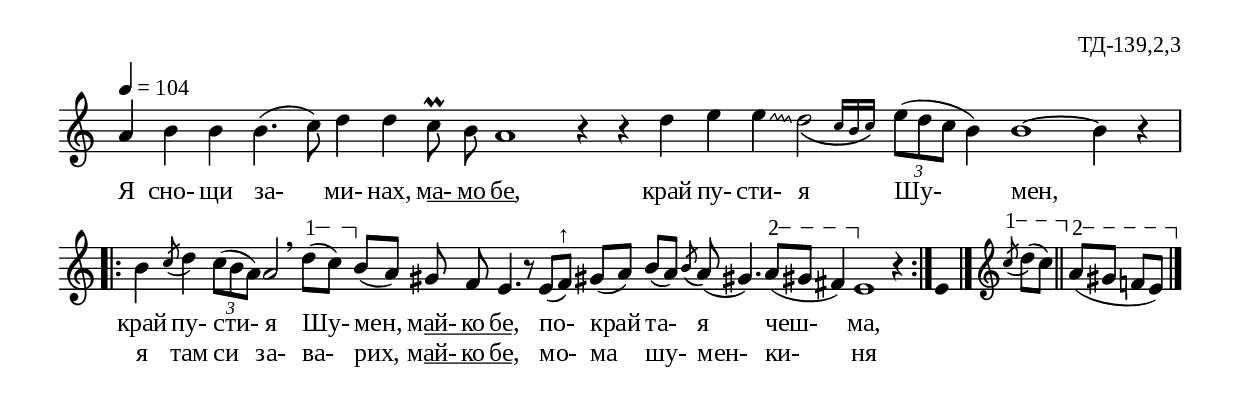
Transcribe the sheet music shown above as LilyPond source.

%{
td_139_2_03
%}

\include "td-preamble.ly"

\score {
\relative c'' {
\tempo 4 = 104
\cadenzaOn
\override Glissando #'style = #'zigzag
\phrasingSlurDown
a4 b b b4.( c8) d4 d c8\prall\noBeam b a1 r4 r
d4 e e\glissando \afterGrace d2\( { c16[ b c]\) }
\bar ""
\times 2/3 { e8[( d c] } b4) b1~ b4 r 
\bar "|:" 
b4 \acciaccatura c8 d4 \times 2/3 { c8[( b a]) } a2 \breathe
\varA
d8\startTextSpan[( c\stopTextSpan]) 
b[( a]) gis\noBeam f e4. r8
\bar ""
e8[( f^"↑"]) gis![( a]) b[( a]) \acciaccatura b8 a( gis!4.) 
\varB
a8\startTextSpan[( gis!] fis4\stopTextSpan) 
e1 r4 
 \bar ":|" 
 s4 \fixB e \fixC
 \bar "|."
s16 \clef treble
\varA
\acciaccatura c'8\startTextSpan d[( c\stopTextSpan]) \bar "||"
\varB
a8\startTextSpan[( gis!] f![ e\stopTextSpan)] 
 \bar "|."
}
\addlyrics { Я сно- щи за- ми- нах, ма- \startTextSpan мо бе, \stopTextSpan 
край пу- сти- я Шу- мен,
край пу- сти- я Шу- мен, май- \startTextSpan ко бе, \stopTextSpan 
по- край та- я чеш- ма, }
\addlyrics { " " " " " " " " " " " " " " " " " " " " " " " " " " " " " "
я там си за- ва- рих, май- \startTextSpan ко бе, \stopTextSpan 
мо- ма шу- мен- ки- ня }
%
\layout {
   \context { 
	    \Staff \remove "Time_signature_engraver" } 
  indent = #0
  line-width = 190\mm
  ragged-right=##f
\context {
      \Lyrics
      \consists "Text_spanner_engraver"
      \override TextSpanner #'direction = #DOWN
      \override TextSpanner #'style = #'line    
      \override TextSpanner #'outside-staff-priority = ##f
      \override TextSpanner #'padding = #0.2 % sets the distance of the line from the lyrics
      \override TextSpanner #'bound-details =
      #`((left . ((Y . 0)
                  (padding . 0)
                  (attach-dir . ,LEFT)))
         (left-broken . ((end-on-note . #t)))
         (right . ((Y . 0)
                   (padding . 0)
                   (attach-dir . ,RIGHT))))
    }
  
}
%
\midi { 
	\context {
		\Score tempoWholesPerMinute = #(ly:make-moment 104 4)
		}
	}
}
%
\header{
  opus = "ТД-139,2,3"
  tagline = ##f
}


